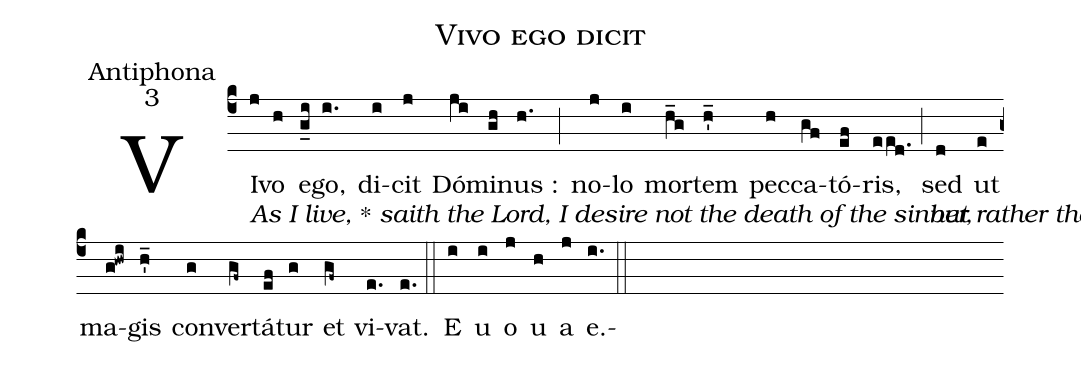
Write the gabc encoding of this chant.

name:Vivo ego dicit;
office-part:Antiphona;
mode:3;
%%
(c4)VI[As I live, * saith the Lord, I desire not the death of the sinner,](j)vo(h) ego,(g_i i.) di(i)cit(j) Dó(ji)mi(gh)nus :(h.)
(;)no(j)lo(i) mor(h_g)tem(h'_) pec(h)ca(gf)tó(ef)ris,(eed.) (;)
sed[ but rather that he turn from his way and live.](d) ut(e) ma(g!hwi)gis(h'_) con(g)ver(gf~)tá(ef)tur(g) et(gf~) vi(e.)vat.(e.) (::)
<eu>E(i) u(i) o(j) u(h) a(j) e.(i.)</eu> (::)
